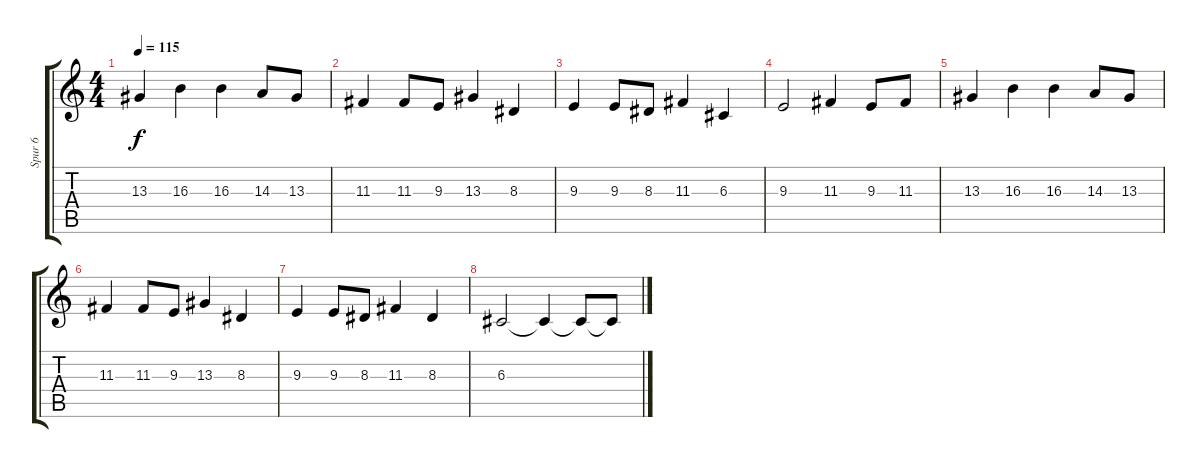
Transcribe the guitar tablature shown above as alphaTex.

\track ("Spur 6" "Spur 6") {instrument lead2sawtooth}
\staff {score tabs}
\tuning (E4 B3 G3 D3 A2 D2) {hide}
\ts (4 4)
\tempo 115
\clef g2
\ks c
13.3.4{dy f volume 15 instrument pad1newage} 16.3.4 16.3.4 14.3.8 13.3.8 |
11.3.4 11.3.8 9.3.8 13.3.4 8.3.4 |
9.3.4 9.3.8 8.3.8 11.3.4 6.3.4 |
9.3.2 11.3.4 9.3.8 11.3.8 |
13.3.4 16.3.4 16.3.4 14.3.8 13.3.8 |
11.3.4 11.3.8 9.3.8 13.3.4 8.3.4 |
9.3.4 9.3.8 8.3.8 11.3.4 8.3.4 |
6.3.2 6.3{t}.4 6.3{t}.8 6.3{t}.8
